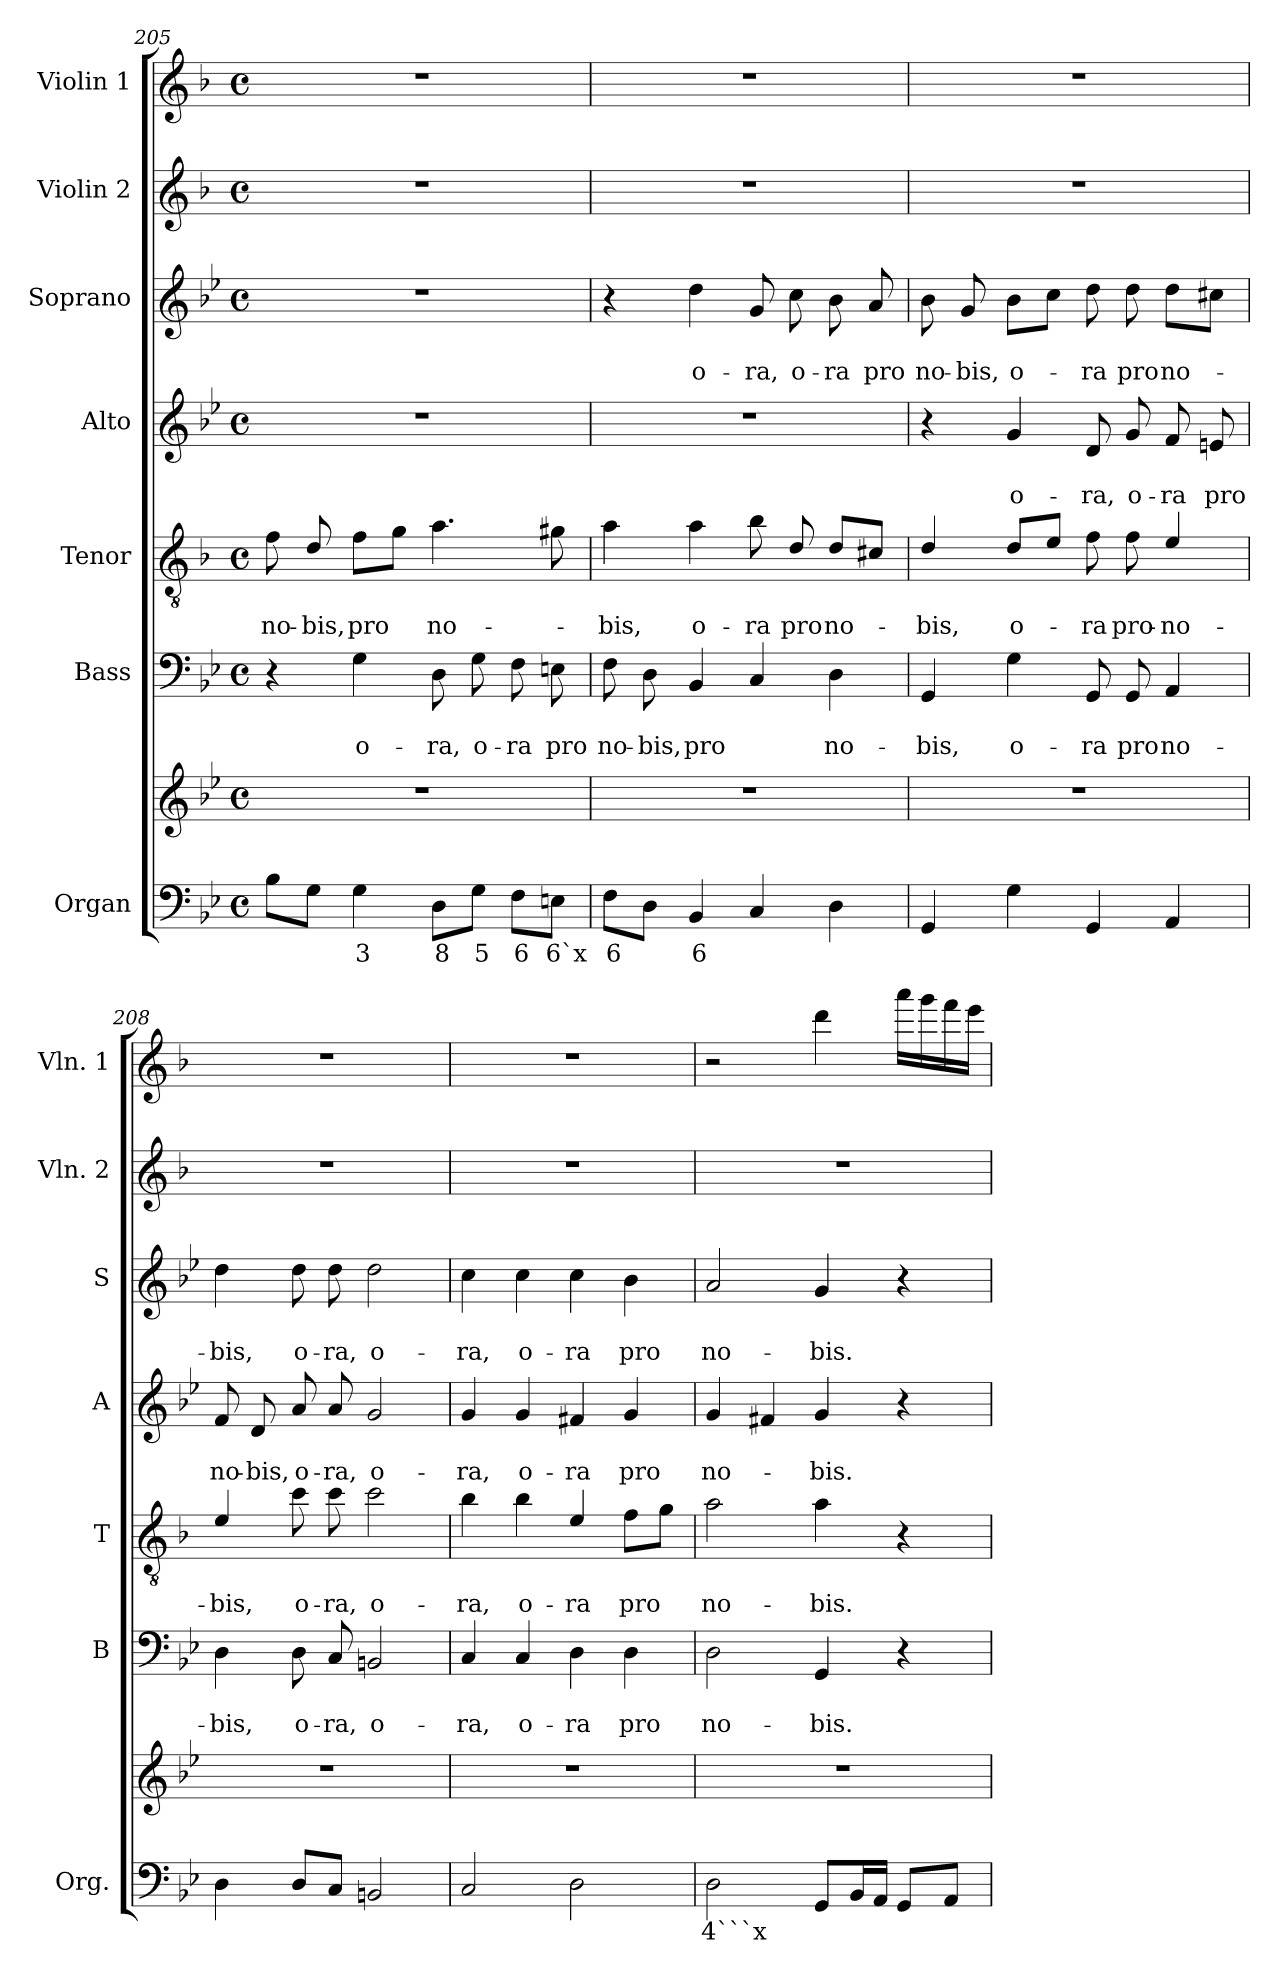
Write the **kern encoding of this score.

**kern	**text	**kern	**kern	**text	**text	**kern	**text	**text	**kern	**text	**text	**kern	**text	**text	**kern	**kern
*part7	*part7	*part7	*part6	*part6	*part6	*part5	*part5	*part5	*part4	*part4	*part4	*part3	*part3	*part3	*part2	*part1
*staff8	*staff8	*staff7	*staff6	*staff6	*staff6	*staff5	*staff5	*staff5	*staff4	*staff4	*staff4	*staff3	*staff3	*staff3	*staff2	*staff1
*I"Organ	*	*	*I"Bass	*	*	*I"Tenor	*	*	*I"Alto	*	*	*I"Soprano	*	*	*I"Violin 2	*I"Violin 1
*I'Org.	*	*	*I'B	*	*	*I'T	*	*	*I'A	*	*	*I'S	*	*	*I'Vln. 2	*I'Vln. 1
*clefF4	*	*clefG2	*clefF4	*	*	*clefGv2	*	*	*clefG2	*	*	*clefG2	*	*	*clefG2	*clefG2
*	*	*	*	*	*	*ITrd4c7	*	*	*	*	*	*	*	*	*ITrd4c7	*ITrd4c7
*k[b-e-]	*	*k[b-e-]	*k[b-e-]	*	*	*k[b-e-]	*	*	*k[b-e-]	*	*	*k[b-e-]	*	*	*k[b-e-]	*k[b-e-]
*B-:	*	*B-:	*B-:	*	*	*B-:	*	*	*B-:	*	*	*B-:	*	*	*B-:	*B-:
*M4/4	*	*M4/4	*M4/4	*	*	*M4/4	*	*	*M4/4	*	*	*M4/4	*	*	*M4/4	*M4/4
*met(c)	*	*met(c)	*met(c)	*	*	*met(c)	*	*	*met(c)	*	*	*met(c)	*	*	*met(c)	*met(c)
=205	=205	=205	=205	=205	=205	=205	=205	=205	=205	=205	=205	=205	=205	=205	=205	=205
!	!	!	!	!	!	!	!	!LO:LY:b	!	!	!	!	!	!	!	!
8B-\L	.	1r	4r	.	.	8B-\	.	no-	1r	.	.	1r	.	.	1r	1r
!	!	!	!	!	!	!	!	!LO:LY:b	!	!	!	!	!	!	!	!
8G\J	.	.	.	.	.	8G/	.	-bis,	.	.	.	.	.	.	.	.
!	!LO:LY:b	!	!	!	!	!	!	!	!	!	!	!	!	!	!	!
!	!	!	!	!	!LO:LY:b	!	!	!	!	!	!	!	!	!	!	!
!	!	!	!	!	!	!	!	!LO:LY:b	!	!	!	!	!	!	!	!
4G\	3	.	4G\	.	o-	8B-\L	.	pro	.	.	.	.	.	.	.	.
.	.	.	.	.	.	8c\J	.	.	.	.	.	.	.	.	.	.
!	!LO:LY:b	!	!	!	!	!	!	!	!	!	!	!	!	!	!	!
!	!	!	!	!	!LO:LY:b	!	!	!	!	!	!	!	!	!	!	!
!	!	!	!	!	!	!	!	!LO:LY:b	!	!	!	!	!	!	!	!
8D\L	8	.	8D\	.	-ra,	4.d\	.	no-	.	.	.	.	.	.	.	.
!	!LO:LY:b	!	!	!	!	!	!	!	!	!	!	!	!	!	!	!
!	!	!	!	!	!LO:LY:b	!	!	!	!	!	!	!	!	!	!	!
8G\J	5	.	8G\	.	o-	.	.	.	.	.	.	.	.	.	.	.
!	!LO:LY:b	!	!	!	!	!	!	!	!	!	!	!	!	!	!	!
!	!	!	!	!	!LO:LY:b	!	!	!	!	!	!	!	!	!	!	!
8F\L	6	.	8F\	.	-ra	.	.	.	.	.	.	.	.	.	.	.
!	!LO:LY:b	!	!	!	!	!	!	!	!	!	!	!	!	!	!	!
!	!	!	!	!	!LO:LY:b	!	!	!	!	!	!	!	!	!	!	!
8En\J	6`x	.	8En\	.	pro	8c#X\	.	.	.	.	.	.	.	.	.	.
!!LO:PB:g=z
=206	=206	=206	=206	=206	=206	=206	=206	=206	=206	=206	=206	=206	=206	=206	=206	=206
!	!LO:LY:b	!	!	!	!	!	!	!	!	!	!	!	!	!	!	!
!	!	!	!	!	!LO:LY:b	!	!	!	!	!	!	!	!	!	!	!
!	!	!	!	!	!	!	!	!LO:LY:b	!	!	!	!	!	!	!	!
8F\L	6	1r	8F\	.	no-	4d\	.	-bis,	1r	.	.	4r	.	.	1r	1r
!	!	!	!	!	!LO:LY:b	!	!	!	!	!	!	!	!	!	!	!
8D\J	.	.	8D\	.	-bis,	.	.	.	.	.	.	.	.	.	.	.
!	!LO:LY:b	!	!	!	!	!	!	!	!	!	!	!	!	!	!	!
!	!	!	!	!	!LO:LY:b	!	!	!	!	!	!	!	!	!	!	!
!	!	!	!	!	!	!	!	!LO:LY:b	!	!	!	!	!	!	!	!
!	!	!	!	!	!	!	!	!	!	!	!	!	!	!LO:LY:b	!	!
4BB-/	6	.	4BB-/	.	pro	4d\	.	o-	.	.	.	4dd\	.	o-	.	.
!	!	!	!	!	!	!	!	!LO:LY:b	!	!	!	!	!	!	!	!
!	!	!	!	!	!	!	!	!	!	!	!	!	!	!LO:LY:b	!	!
4C/	.	.	4C/	.	.	8e-\	.	-ra	.	.	.	8g/	.	-ra,	.	.
!	!	!	!	!	!	!	!	!LO:LY:b	!	!	!	!	!	!	!	!
!	!	!	!	!	!	!	!	!	!	!	!	!	!	!LO:LY:b	!	!
.	.	.	.	.	.	8G/	.	pro	.	.	.	8cc\	.	o-	.	.
!	!	!	!	!	!LO:LY:b	!	!	!	!	!	!	!	!	!	!	!
!	!	!	!	!	!	!	!	!LO:LY:b	!	!	!	!	!	!	!	!
!	!	!	!	!	!	!	!	!	!	!	!	!	!	!LO:LY:b	!	!
4D\	.	.	4D\	.	no-	8G/L	.	no-	.	.	.	8b-\	.	-ra	.	.
!	!	!	!	!	!	!	!	!	!	!	!	!	!	!LO:LY:b	!	!
.	.	.	.	.	.	8F#X/J	.	.	.	.	.	8a/	.	pro	.	.
=207	=207	=207	=207	=207	=207	=207	=207	=207	=207	=207	=207	=207	=207	=207	=207	=207
!	!	!	!	!	!LO:LY:b	!	!	!	!	!	!	!	!	!	!	!
!	!	!	!	!	!	!	!	!LO:LY:b	!	!	!	!	!	!	!	!
!	!	!	!	!	!	!	!	!	!	!	!	!	!	!LO:LY:b	!	!
4GG/	.	1r	4GG/	.	-bis,	4G/	.	-bis,	4r	.	.	8b-\	.	no-	1r	1r
!	!	!	!	!	!	!	!	!	!	!	!	!	!	!LO:LY:b	!	!
.	.	.	.	.	.	.	.	.	.	.	.	8g/	.	-bis,	.	.
!	!	!	!	!	!LO:LY:b	!	!	!	!	!	!	!	!	!	!	!
!	!	!	!	!	!	!	!	!LO:LY:b	!	!	!	!	!	!	!	!
!	!	!	!	!	!	!	!	!	!	!	!LO:LY:b	!	!	!	!	!
!	!	!	!	!	!	!	!	!	!	!	!	!	!	!LO:LY:b	!	!
4G\	.	.	4G\	.	o-	8G/L	.	o-	4g/	.	o-	8b-\L	.	o-	.	.
.	.	.	.	.	.	8A/J	.	.	.	.	.	8cc\J	.	.	.	.
!	!	!	!	!	!LO:LY:b	!	!	!	!	!	!	!	!	!	!	!
!	!	!	!	!	!	!	!	!LO:LY:b	!	!	!	!	!	!	!	!
!	!	!	!	!	!	!	!	!	!	!	!LO:LY:b	!	!	!	!	!
!	!	!	!	!	!	!	!	!	!	!	!	!	!	!LO:LY:b	!	!
4GG/	.	.	8GG/	.	-ra	8B-\	.	-ra	8d/	.	-ra,	8dd\	.	-ra	.	.
!	!	!	!	!	!LO:LY:b	!	!	!	!	!	!	!	!	!	!	!
!	!	!	!	!	!	!	!	!LO:LY:b	!	!	!	!	!	!	!	!
!	!	!	!	!	!	!	!	!	!	!	!LO:LY:b	!	!	!	!	!
!	!	!	!	!	!	!	!	!	!	!	!	!	!	!LO:LY:b	!	!
.	.	.	8GG/	.	pro	8B-\	.	pro-	8g/	.	o-	8dd\	.	pro	.	.
!	!	!	!	!	!LO:LY:b	!	!	!	!	!	!	!	!	!	!	!
!	!	!	!	!	!	!	!	!LO:LY:b	!	!	!	!	!	!	!	!
!	!	!	!	!	!	!	!	!	!	!	!LO:LY:b	!	!	!	!	!
!	!	!	!	!	!	!	!	!	!	!	!	!	!	!LO:LY:b	!	!
4AA/	.	.	4AA/	.	no-	4A/	.	-no-	8f/	.	-ra	8dd\L	.	no-	.	.
!	!	!	!	!	!	!	!	!	!	!	!LO:LY:b	!	!	!	!	!
.	.	.	.	.	.	.	.	.	8en/	.	pro	8cc#X\J	.	.	.	.
=208	=208	=208	=208	=208	=208	=208	=208	=208	=208	=208	=208	=208	=208	=208	=208	=208
!	!	!	!	!	!LO:LY:b	!	!	!	!	!	!	!	!	!	!	!
!	!	!	!	!	!	!	!	!LO:LY:b	!	!	!	!	!	!	!	!
!	!	!	!	!	!	!	!	!	!	!	!LO:LY:b	!	!	!	!	!
!	!	!	!	!	!	!	!	!	!	!	!	!	!	!LO:LY:b	!	!
4D\	.	1r	4D\	.	-bis,	4A/	.	-bis,	8f/	.	no-	4dd\	.	-bis,	1r	1r
!	!	!	!	!	!	!	!	!	!	!	!LO:LY:b	!	!	!	!	!
.	.	.	.	.	.	.	.	.	8d/	.	-bis,	.	.	.	.	.
!	!	!	!	!	!LO:LY:b	!	!	!	!	!	!	!	!	!	!	!
!	!	!	!	!	!	!	!	!LO:LY:b	!	!	!	!	!	!	!	!
!	!	!	!	!	!	!	!	!	!	!	!LO:LY:b	!	!	!	!	!
!	!	!	!	!	!	!	!	!	!	!	!	!	!	!LO:LY:b	!	!
8D/L	.	.	8D\	.	o-	8f\	.	o-	8a/	.	o-	8dd\	.	o-	.	.
!	!	!	!	!	!LO:LY:b	!	!	!	!	!	!	!	!	!	!	!
!	!	!	!	!	!	!	!	!LO:LY:b	!	!	!	!	!	!	!	!
!	!	!	!	!	!	!	!	!	!	!	!LO:LY:b	!	!	!	!	!
!	!	!	!	!	!	!	!	!	!	!	!	!	!	!LO:LY:b	!	!
8C/J	.	.	8C/	.	-ra,	8f\	.	-ra,	8a/	.	-ra,	8dd\	.	-ra,	.	.
!	!	!	!	!	!LO:LY:b	!	!	!	!	!	!	!	!	!	!	!
!	!	!	!	!	!	!	!	!LO:LY:b	!	!	!	!	!	!	!	!
!	!	!	!	!	!	!	!	!	!	!	!LO:LY:b	!	!	!	!	!
!	!	!	!	!	!	!	!	!	!	!	!	!	!	!LO:LY:b	!	!
2BBn/	.	.	2BBn/	.	o-	2f\	.	o-	2g/	.	o-	2dd\	.	o-	.	.
=209	=209	=209	=209	=209	=209	=209	=209	=209	=209	=209	=209	=209	=209	=209	=209	=209
!	!	!	!	!	!LO:LY:b	!	!	!	!	!	!	!	!	!	!	!
!	!	!	!	!	!	!	!	!LO:LY:b	!	!	!	!	!	!	!	!
!	!	!	!	!	!	!	!	!	!	!	!LO:LY:b	!	!	!	!	!
!	!	!	!	!	!	!	!	!	!	!	!	!	!	!LO:LY:b	!	!
2C/	.	1r	4C/	.	-ra,	4e-\	.	-ra,	4g/	.	-ra,	4cc\	.	-ra,	1r	1r
!	!	!	!	!	!LO:LY:b	!	!	!	!	!	!	!	!	!	!	!
!	!	!	!	!	!	!	!	!LO:LY:b	!	!	!	!	!	!	!	!
!	!	!	!	!	!	!	!	!	!	!	!LO:LY:b	!	!	!	!	!
!	!	!	!	!	!	!	!	!	!	!	!	!	!	!LO:LY:b	!	!
.	.	.	4C/	.	o-	4e-\	.	o-	4g/	.	o-	4cc\	.	o-	.	.
!	!	!	!	!	!LO:LY:b	!	!	!	!	!	!	!	!	!	!	!
!	!	!	!	!	!	!	!	!LO:LY:b	!	!	!	!	!	!	!	!
!	!	!	!	!	!	!	!	!	!	!	!LO:LY:b	!	!	!	!	!
!	!	!	!	!	!	!	!	!	!	!	!	!	!	!LO:LY:b	!	!
2D\	.	.	4D\	.	-ra	4A/	.	-ra	4f#X/	.	-ra	4cc\	.	-ra	.	.
!	!	!	!	!	!LO:LY:b	!	!	!	!	!	!	!	!	!	!	!
!	!	!	!	!	!	!	!	!LO:LY:b	!	!	!	!	!	!	!	!
!	!	!	!	!	!	!	!	!	!	!	!LO:LY:b	!	!	!	!	!
!	!	!	!	!	!	!	!	!	!	!	!	!	!	!LO:LY:b	!	!
.	.	.	4D\	.	pro	8B-\L	.	pro	4g/	.	pro	4b-\	.	pro	.	.
.	.	.	.	.	.	8c\J	.	.	.	.	.	.	.	.	.	.
!!LO:LB:g=z
=210	=210	=210	=210	=210	=210	=210	=210	=210	=210	=210	=210	=210	=210	=210	=210	=210
!	!LO:LY:b	!	!	!	!	!	!	!	!	!	!	!	!	!	!	!
!	!	!	!	!	!LO:LY:b	!	!	!	!	!	!	!	!	!	!	!
!	!	!	!	!	!	!	!	!LO:LY:b	!	!	!	!	!	!	!	!
!	!	!	!	!	!	!	!	!	!	!	!LO:LY:b	!	!	!	!	!
!	!	!	!	!	!	!	!	!	!	!	!	!	!	!LO:LY:b	!	!
2D\	4```x	1r	2D\	.	no-	2d\	.	no-	4g/	.	no-	2a/	.	no-	1r	2r
.	.	.	.	.	.	.	.	.	4f#X/	.	.	.	.	.	.	.
!	!	!	!	!	!LO:LY:b	!	!	!	!	!	!	!	!	!	!	!
!	!	!	!	!	!	!	!	!LO:LY:b	!	!	!	!	!	!	!	!
!	!	!	!	!	!	!	!	!	!	!	!LO:LY:b	!	!	!	!	!
!	!	!	!	!	!	!	!	!	!	!	!	!	!	!LO:LY:b	!	!
8GG/L	.	.	4GG/	.	-bis.	4d\	.	-bis.	4g/	.	-bis.	4g/	.	-bis.	.	4gg\
16BB-/L	.	.	.	.	.	.	.	.	.	.	.	.	.	.	.	.
16AA/JJ	.	.	.	.	.	.	.	.	.	.	.	.	.	.	.	.
8GG/L	.	.	4r	.	.	4r	.	.	4r	.	.	4r	.	.	.	16ddd\LL
.	.	.	.	.	.	.	.	.	.	.	.	.	.	.	.	16ccc\
8AA/J	.	.	.	.	.	.	.	.	.	.	.	.	.	.	.	16bb-\
.	.	.	.	.	.	.	.	.	.	.	.	.	.	.	.	16aa\JJ
=	=	=	=	=	=	=	=	=	=	=	=	=	=	=	=	=
*-	*-	*-	*-	*-	*-	*-	*-	*-	*-	*-	*-	*-	*-	*-	*-	*-
